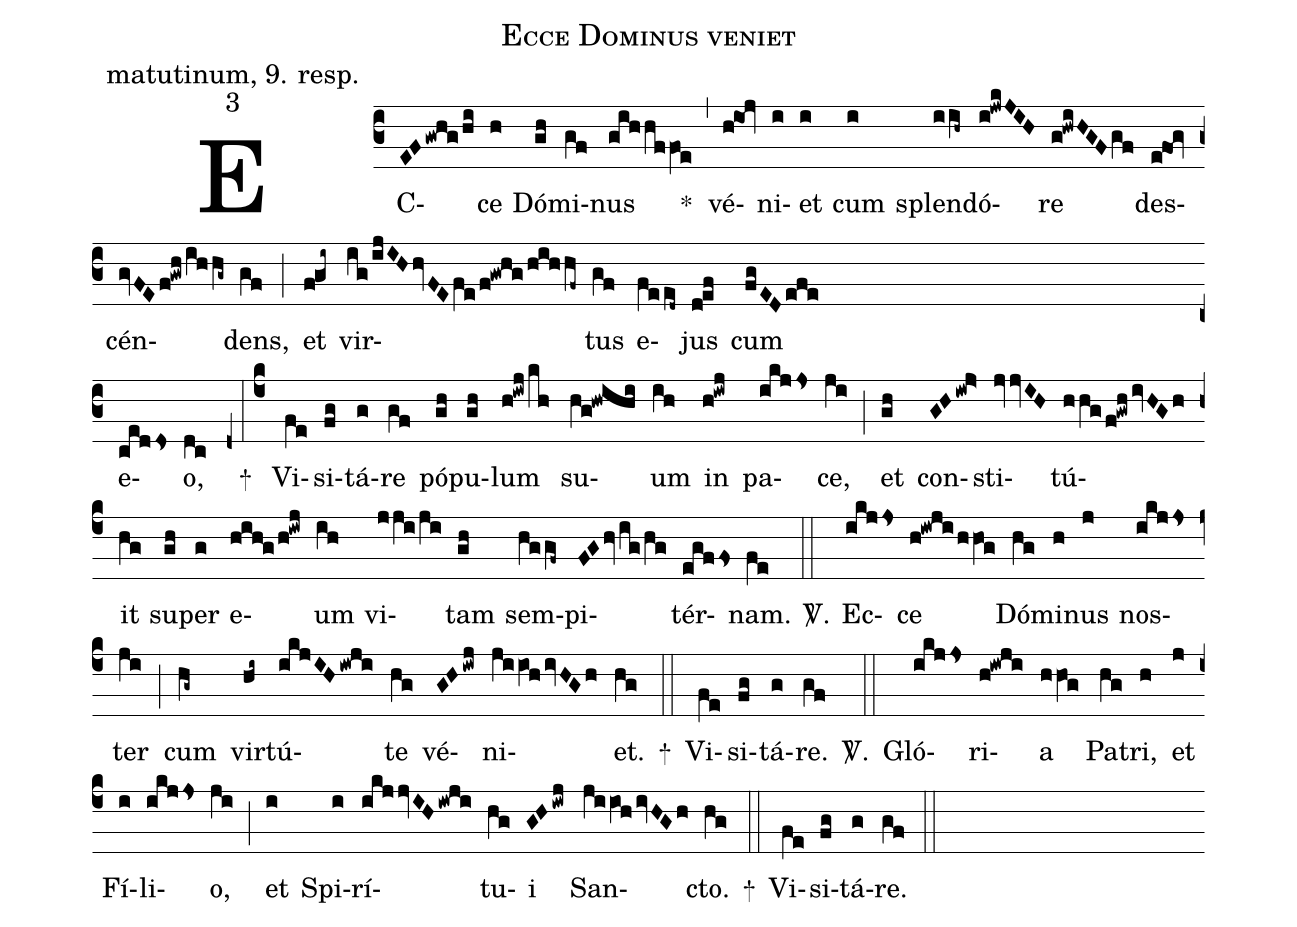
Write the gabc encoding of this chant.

name: Ecce Dominus veniet;
office-part: matutinum, 9. resp.;
mode: 3;
%%
(c3)
EC(EF/gwhg/hi)ce(h) Dó(gh)mi(gf)nus(gihhffOe) *(,)
vé(hiOj)ni(i)et(i) cum(i) splen(iih~)dó(i!jwkJIH)re(g!hwiHGFgf) des(efOg)cén(gvFEf!gwh/ihhg~)dens,(gf) (;)
et(f!gi~) vir(ig/ijIHhvFEfe/f!gwhg/hihhf~)tus(gf) e(feed~)jus(d!ef) cum(fgEDefe) (Z)
e(cedds)o,(dc) (d+) +(:c4)
Vi(fe)si(fg)tá(g)re(gf) pó(gh)pu(gh)lum(h!iwj/kh) su(hg!hwihi)um(ih) in(h!iwj) pa(ikjjs)ce,(ji) (;)
et(gh) con(GHiwj>)sti(jvjvIH)tú(hhg/f!gwhivHGh)it(hg) su(gh)per(g) e(hih!g/h!iwj)um(ih) vi(jji/ji)tam(gh) sem(hggf~)pi(FGhvig/hg)tér(egffs)nam.(fe) <sp>V/</sp>.(::)
Ec(ikjjs)ce(h!iwjihhOg) Dó(hg)mi(h)nus(j) nos(ikjjs)ter(ji) (;)
cum(hg~) vir(hi~)tú(ikjIHiwji)te(hg) vé(GHiwj)ni(jiiOhivHGh)et.(hg) +(::)
Vi(fe)si(fg)tá(g)re.(gf) <sp>V/</sp>.(::)
Gló(ikjjs)ri(h!iwji)a(hhOg) Pa(hg)tri,(h) et(j) Fí(i)li(ikjjs)o,(ji) (;)
et(i) Spi(i)rí(ikjjvIHiwji)tu(hg)i(GHiwj) San(jiiOhivHGh)cto.(hg) +(::)
Vi(fe)si(fg)tá(g)re.(gf) (::)
